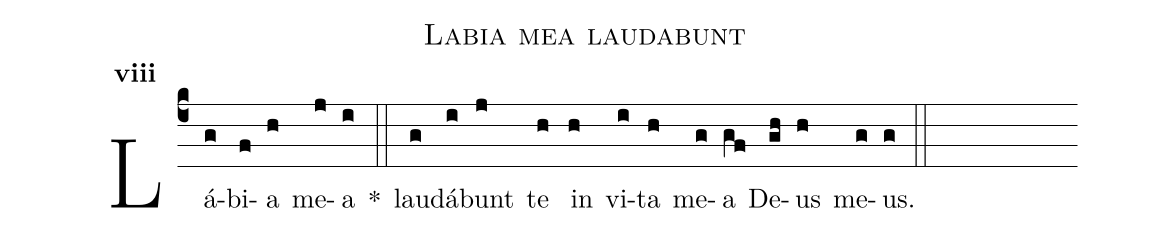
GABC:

name:Labia mea laudabunt;
office-part:Antiphona;
mode:8;
%%
initial-style: 1;
name:Labia mea laudabunt;
annotation: 8. g;
mode: 8;
office-part: antiphona;
%%
(c4)Lá(g)bi(f)a(h) me(j)a(i) *(::) lau(g)dá(i)bunt(j) te(h) in(h) vi(i)ta(h) me(g)a(gf) De(gh)us(h) me(g)us.(g) (::)
